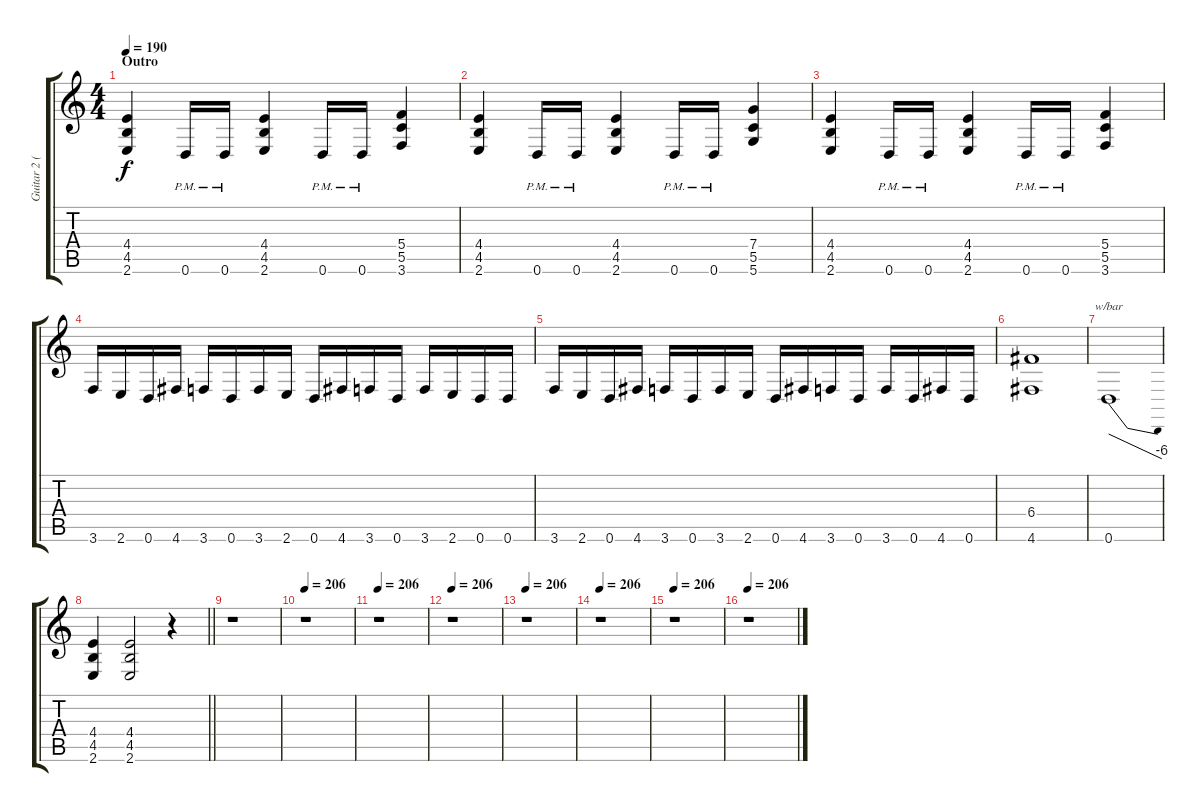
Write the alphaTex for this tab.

\track ("Guitar 2 (Rhythm)" "Guitar 2 (") {instrument distortionguitar}
\staff {score tabs}
\tuning (D4 A3 F3 C3 G2 D2) {hide}
\ts (4 4)
\section ("" "Outro")
\tempo 190
\clef g2
\ks c
(4.4 4.5 2.6).4{dy f} 0.6{pm}.16 0.6{pm}.16 (4.4 4.5 2.6).4 0.6{pm}.16 0.6{pm}.16 (5.4 5.5 3.6).4 |
(4.4 4.5 2.6).4 0.6{pm}.16 0.6{pm}.16 (4.4 4.5 2.6).4 0.6{pm}.16 0.6{pm}.16 (7.4 5.5 5.6).4 |
(4.4 4.5 2.6).4 0.6{pm}.16 0.6{pm}.16 (4.4 4.5 2.6).4 0.6{pm}.16 0.6{pm}.16 (5.4 5.5 3.6).4 |
3.6.16 2.6.16 0.6.16 4.6.16 3.6.16 0.6.16 3.6.16 2.6.16 0.6.16 4.6.16 3.6.16 0.6.16 3.6.16 2.6.16 0.6.16 0.6.16 |
3.6.16 2.6.16 0.6.16 4.6.16 3.6.16 0.6.16 3.6.16 2.6.16 0.6.16 4.6.16 3.6.16 0.6.16 3.6.16 0.6.16 4.6.16 0.6.16 |
(6.4 4.6).1 |
0.6.1{tbe (dive default 0 0 60 -24)} |
\barLineRight lightlight
(4.4 4.5 2.6).4 (4.4 4.5 2.6).2 r.4 |
r.1 |
\tempo 206
r.1 |
\tempo 206
r.1 |
\tempo 206
r.1 |
\tempo 206
r.1 |
\tempo 206
r.1 |
\tempo 206
r.1 |
\tempo 206
r.1
